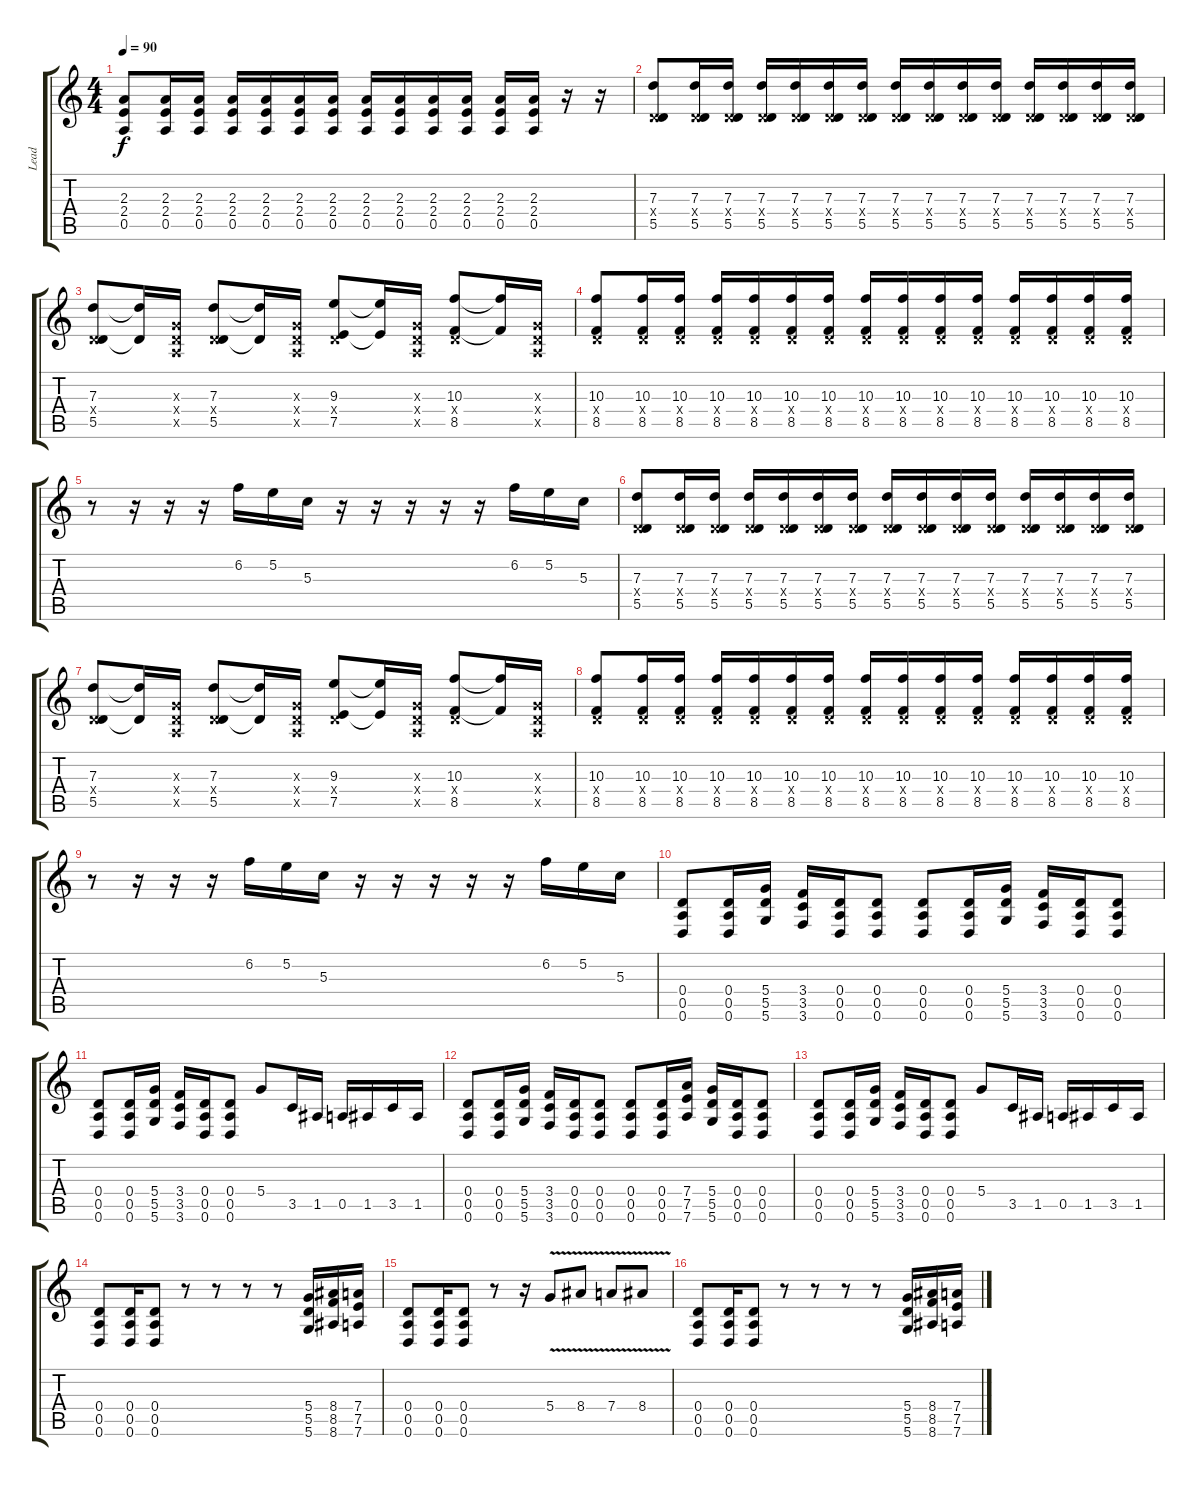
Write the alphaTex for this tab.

\track ("Lead" "Lead") {instrument distortionguitar}
\staff {score tabs}
\tuning (E4 B3 G3 D3 A2 D2) {hide}
\ts (4 4)
\tempo 90
\clef g2
\ks c
(2.3 2.4 0.5).8{dy f} (2.3 2.4 0.5).16 (2.3 2.4 0.5).16 (2.3 2.4 0.5).16 (2.3 2.4 0.5).16 (2.3 2.4 0.5).16 (2.3 2.4 0.5).16 (2.3 2.4 0.5).16 (2.3 2.4 0.5).16 (2.3 2.4 0.5).16 (2.3 2.4 0.5).16 (2.3 2.4 0.5).16 (2.3 2.4 0.5).16 r.16 r.16 |
(7.3 0.4{x} 5.5).8 (7.3 0.4{x} 5.5).16 (7.3 0.4{x} 5.5).16 (7.3 0.4{x} 5.5).16 (7.3 0.4{x} 5.5).16 (7.3 0.4{x} 5.5).16 (7.3 0.4{x} 5.5).16 (7.3 0.4{x} 5.5).16 (7.3 0.4{x} 5.5).16 (7.3 0.4{x} 5.5).16 (7.3 0.4{x} 5.5).16 (7.3 0.4{x} 5.5).16 (7.3 0.4{x} 5.5).16 (7.3 0.4{x} 5.5).16 (7.3 0.4{x} 5.5).16 |
(7.3 0.4{x} 5.5).8 (7.3{t} 5.5{t}).16 (0.3{x} 0.4{x} 0.5{x}).16 (7.3 0.4{x} 5.5).8 (7.3{t} 5.5{t}).16 (0.3{x} 0.4{x} 0.5{x}).16 (9.3 0.4{x} 7.5).8 (9.3{t} 7.5{t}).16 (0.3{x} 0.4{x} 0.5{x}).16 (10.3 0.4{x} 8.5).8 (10.3{t} 8.5{t}).16 (0.3{x} 0.4{x} 0.5{x}).16 |
(10.3 0.4{x} 8.5).8 (10.3 0.4{x} 8.5).16 (10.3 0.4{x} 8.5).16 (10.3 0.4{x} 8.5).16 (10.3 0.4{x} 8.5).16 (10.3 0.4{x} 8.5).16 (10.3 0.4{x} 8.5).16 (10.3 0.4{x} 8.5).16 (10.3 0.4{x} 8.5).16 (10.3 0.4{x} 8.5).16 (10.3 0.4{x} 8.5).16 (10.3 0.4{x} 8.5).16 (10.3 0.4{x} 8.5).16 (10.3 0.4{x} 8.5).16 (10.3 0.4{x} 8.5).16 |
r.8 r.16 r.16 r.16 6.2.16 5.2.16 5.3.16 r.16 r.16 r.16 r.16 r.16 6.2.16 5.2.16 5.3.16 |
(7.3 0.4{x} 5.5).8 (7.3 0.4{x} 5.5).16 (7.3 0.4{x} 5.5).16 (7.3 0.4{x} 5.5).16 (7.3 0.4{x} 5.5).16 (7.3 0.4{x} 5.5).16 (7.3 0.4{x} 5.5).16 (7.3 0.4{x} 5.5).16 (7.3 0.4{x} 5.5).16 (7.3 0.4{x} 5.5).16 (7.3 0.4{x} 5.5).16 (7.3 0.4{x} 5.5).16 (7.3 0.4{x} 5.5).16 (7.3 0.4{x} 5.5).16 (7.3 0.4{x} 5.5).16 |
(7.3 0.4{x} 5.5).8 (7.3{t} 5.5{t}).16 (0.3{x} 0.4{x} 0.5{x}).16 (7.3 0.4{x} 5.5).8 (7.3{t} 5.5{t}).16 (0.3{x} 0.4{x} 0.5{x}).16 (9.3 0.4{x} 7.5).8 (9.3{t} 7.5{t}).16 (0.3{x} 0.4{x} 0.5{x}).16 (10.3 0.4{x} 8.5).8 (10.3{t} 8.5{t}).16 (0.3{x} 0.4{x} 0.5{x}).16 |
(10.3 0.4{x} 8.5).8 (10.3 0.4{x} 8.5).16 (10.3 0.4{x} 8.5).16 (10.3 0.4{x} 8.5).16 (10.3 0.4{x} 8.5).16 (10.3 0.4{x} 8.5).16 (10.3 0.4{x} 8.5).16 (10.3 0.4{x} 8.5).16 (10.3 0.4{x} 8.5).16 (10.3 0.4{x} 8.5).16 (10.3 0.4{x} 8.5).16 (10.3 0.4{x} 8.5).16 (10.3 0.4{x} 8.5).16 (10.3 0.4{x} 8.5).16 (10.3 0.4{x} 8.5).16 |
r.8 r.16 r.16 r.16 6.2.16 5.2.16 5.3.16 r.16 r.16 r.16 r.16 r.16 6.2.16 5.2.16 5.3.16 |
(0.4 0.5 0.6).8 (0.4 0.5 0.6).16 (5.4 5.5 5.6).16 (3.4 3.5 3.6).16 (0.4 0.5 0.6).16 (0.4 0.5 0.6).8 (0.4 0.5 0.6).8 (0.4 0.5 0.6).16 (5.4 5.5 5.6).16 (3.4 3.5 3.6).16 (0.4 0.5 0.6).16 (0.4 0.5 0.6).8 |
(0.4 0.5 0.6).8 (0.4 0.5 0.6).16 (5.4 5.5 5.6).16 (3.4 3.5 3.6).16 (0.4 0.5 0.6).16 (0.4 0.5 0.6).8 5.4.8 3.5.16 1.5.16 0.5.16 1.5.16 3.5.16 1.5.16 |
(0.4 0.5 0.6).8 (0.4 0.5 0.6).16 (5.4 5.5 5.6).16 (3.4 3.5 3.6).16 (0.4 0.5 0.6).16 (0.4 0.5 0.6).8 (0.4 0.5 0.6).8 (0.4 0.5 0.6).16 (7.4 7.5 7.6).16 (5.4 5.5 5.6).16 (0.4 0.5 0.6).16 (0.4 0.5 0.6).8 |
(0.4 0.5 0.6).8 (0.4 0.5 0.6).16 (5.4 5.5 5.6).16 (3.4 3.5 3.6).16 (0.4 0.5 0.6).16 (0.4 0.5 0.6).8 5.4.8 3.5.16 1.5.16 0.5.16 1.5.16 3.5.16 1.5.16 |
(0.4 0.5 0.6).8 (0.4 0.5 0.6).16 (0.4 0.5 0.6).8 r.8 r.8 r.8 r.8 (5.4 5.5 5.6).16 (8.4 8.5 8.6).16 (7.4 7.5 7.6).16 |
(0.4 0.5 0.6).8 (0.4 0.5 0.6).16 (0.4 0.5 0.6).8 r.8 r.16 5.4{v}.8 8.4{v}.8 7.4{v}.8 8.4{v}.8 |
(0.4 0.5 0.6).8 (0.4 0.5 0.6).16 (0.4 0.5 0.6).8 r.8 r.8 r.8 r.8 (5.4 5.5 5.6).16 (8.4 8.5 8.6).16 (7.4 7.5 7.6).16
